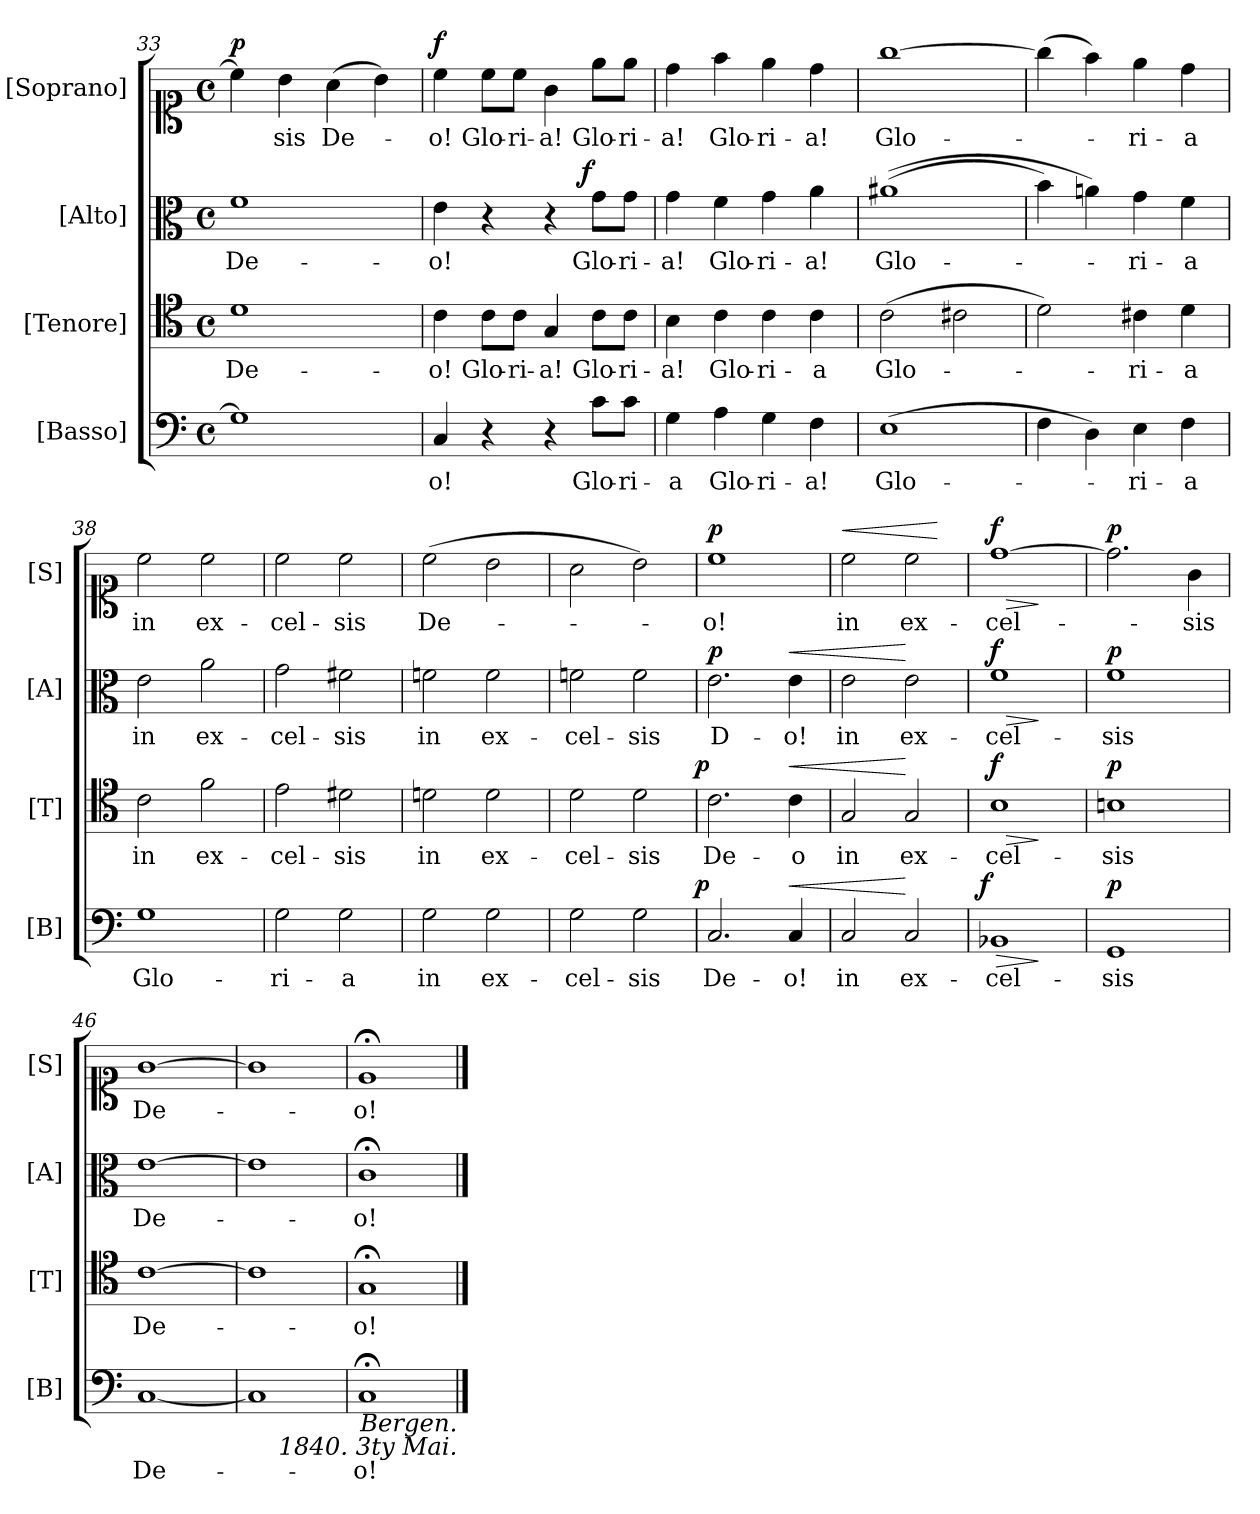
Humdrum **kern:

**kern	**text	**dynam	**kern	**text	**dynam	**kern	**text	**dynam	**kern	**text	**dynam
*part4	*part4	*part4	*part3	*part3	*part3	*part2	*part2	*part2	*part1	*part1	*part1
*staff4	*staff4	*staff4	*staff3	*staff3	*staff3	*staff2	*staff2	*staff2	*staff1	*staff1	*staff1
*I"[Basso]	*	*	*I"[Tenore]	*	*	*I"[Alto]	*	*	*I"[Soprano]	*	*
*I'[B]	*	*	*I'[T]	*	*	*I'[A]	*	*	*I'[S]	*	*
*clefF4	*	*	*clefC4	*	*	*clefC3	*	*	*clefC1	*	*
*k[]	*	*	*k[]	*	*	*k[]	*	*	*k[]	*	*
*C:	*	*	*C:	*	*	*C:	*	*	*C:	*	*
*M4/4	*	*	*M4/4	*	*	*M4/4	*	*	*M4/4	*	*
*met(c)	*	*	*met(c)	*	*	*met(c)	*	*	*met(c)	*	*
=33	=33	=33	=33	=33	=33	=33	=33	=33	=33	=33	=33
!	!	!	!	!	!	!	!	!	!	!	!LO:DY:a
1G]	.	.	1d	De-	.	1f	De-	.	4cc\]	.	p
.	.	.	.	.	.	.	.	.	4b\	-sis	.
.	.	.	.	.	.	.	.	.	(>4a\	De-	.
.	.	.	.	.	.	.	.	.	4b\)	.	.
=34	=34	=34	=34	=34	=34	=34	=34	=34	=34	=34	=34
!	!	!	!	!	!	!	!	!	!	!	!LO:DY:a
4C/	-o!	.	4c\	-o!	.	4e\	-o!	.	4cc\	-o!	f
4r	.	.	8c\L	Glo-	.	4r	.	.	8cc\L	Glo-	.
.	.	.	8c\J	-ri-	.	.	.	.	8cc\J	-ri-	.
4r	.	.	4G/	-a!	.	4r	.	.	4g\	-a!	.
!	!	!	!	!	!	!	!	!LO:DY:b:rj	!	!	!
8c\L	Glo-	.	8c\L	Glo-	.	8g\L	Glo-	f	8ee\L	Glo-	.
8c\J	-ri-	.	8c\J	-ri-	.	8g\J	-ri-	.	8ee\J	-ri-	.
=35	=35	=35	=35	=35	=35	=35	=35	=35	=35	=35	=35
4G\	-a	.	4B\	-a!	.	4g\	-a!	.	4dd\	-a!	.
4A\	Glo-	.	4c\	Glo-	.	4f\	Glo-	.	4ff\	Glo-	.
4G\	ri-	.	4c\	-ri-	.	4g\	-ri-	.	4ee\	-ri-	.
4F\	-a!	.	4c\	-a	.	4a\	-a!	.	4dd\	-a!	.
=36	=36	=36	=36	=36	=36	=36	=36	=36	=36	=36	=36
(>1E	Glo-	.	(>2c\	Glo-	.	(>(>1a#X	Glo-	.	[1gg	Glo-	.
.	.	.	2c#X\	.	.	.	.	.	.	.	.
=37	=37	=37	=37	=37	=37	=37	=37	=37	=37	=37	=37
4F\	.	.	2d\)	.	.	4b\)	.	.	(>4gg\]	.	.
4D\)	.	.	.	.	.	4an\)	.	.	4ff\)	.	.
4E\	-ri-	.	4c#X\	-ri-	.	4g\	-ri-	.	4ee\	-ri-	.
4F\	-a	.	4d\	-a	.	4f\	-a	.	4dd\	-a	.
=38	=38	=38	=38	=38	=38	=38	=38	=38	=38	=38	=38
1G	Glo-	.	2c\	in	.	2e\	in	.	2cc\	in	.
.	.	.	2f\	ex-	.	2a\	ex-	.	2cc\	ex-	.
=39	=39	=39	=39	=39	=39	=39	=39	=39	=39	=39	=39
2G\	-ri-	.	2e\	-cel-	.	2g\	-cel-	.	2cc\	-cel-	.
2G\	-a	.	2d#X\	-sis	.	2f#X\	-sis	.	2cc\	-sis	.
=40	=40	=40	=40	=40	=40	=40	=40	=40	=40	=40	=40
2G\	in	.	2dn\	in	.	2fn\	in	.	(>2cc\	De-	.
2G\	ex-	.	2d\	ex-	.	2f\	ex-	.	2b\	.	.
=41	=41	=41	=41	=41	=41	=41	=41	=41	=41	=41	=41
2G\	-cel-	.	2d\	-cel-	.	2fn\	-cel-	.	2a\	.	.
2G\	-sis	.	2d\	-sis	.	2f\	-sis	.	2b\)	.	.
=42	=42	=42	=42	=42	=42	=42	=42	=42	=42	=42	=42
!	!	!LO:DY:b:rj	!	!	!LO:DY:b:rj	!	!	!LO:DY:b	!	!	!LO:DY:a
2.C/	De-	p	2.c\	De-	p	2.e\	D-	p	1cc	-o!	p
!	!	!LO:HP:a	!	!	!LO:HP:a	!	!	!LO:HP:a	!	!	!
4C/	-o!	<	4c\	-o	<	4e\	-o!	<	.	.	.
=43	=43	=43	=43	=43	=43	=43	=43	=43	=43	=43	=43
!	!	!	!	!	!	!	!	!	!	!	!LO:HP:a
2C/	in	.	2G/	in	.	2e\	in	.	2cc\	in	<
2C/	ex-	[	2G/	ex-	[	2e\	ex-	[	2cc\	ex-	.
.	.	.	.	.	.	.	.	.	.	.	[
=44	=44	=44	=44	=44	=44	=44	=44	=44	=44	=44	=44
!	!	!LO:HP:b	!	!	!LO:HP:b	!	!	!LO:HP:b	!	!	!LO:HP:b
!	!	!LO:DY:n=1:b:rj	!	!	!LO:DY:n=1:b	!	!	!LO:DY:n=1:b	!	!	!LO:DY:n=1:b
1BB-X	-cel-	> f	1B	-cel-	> f	1f	-cel-	> f	[1dd	-cel-	> f
.	.	]	.	.	]	.	.	]	.	.	]
=45	=45	=45	=45	=45	=45	=45	=45	=45	=45	=45	=45
!	!	!LO:DY:b	!	!	!LO:DY:b	!	!	!LO:DY:b	!	!	!LO:DY:b
1GG	-sis	p	1Bn	-sis	p	1f	-sis	p	2.dd\]	.	p
.	.	.	.	.	.	.	.	.	4g\	-sis	.
=46	=46	=46	=46	=46	=46	=46	=46	=46	=46	=46	=46
[1C	De-	.	[1c	De-	.	[1e	De-	.	[1g	De-	.
=47	=47	=47	=47	=47	=47	=47	=47	=47	=47	=47	=47
1C]	.	.	1c]	.	.	1e]	.	.	1g]	.	.
=48	=48	=48	=48	=48	=48	=48	=48	=48	=48	=48	=48
1C;<	-o!	.	1G;<	-o!	.	1c;<	-o!	.	1e;<	-o!	.
!LO:TX:b:i:t=Bergen.\n1840. 3ty Mai.	!	!	!	!	!	!	!	!	!	!	!
==	==	==	==	==	==	==	==	==	==	==	==
*-	*-	*-	*-	*-	*-	*-	*-	*-	*-	*-	*-
